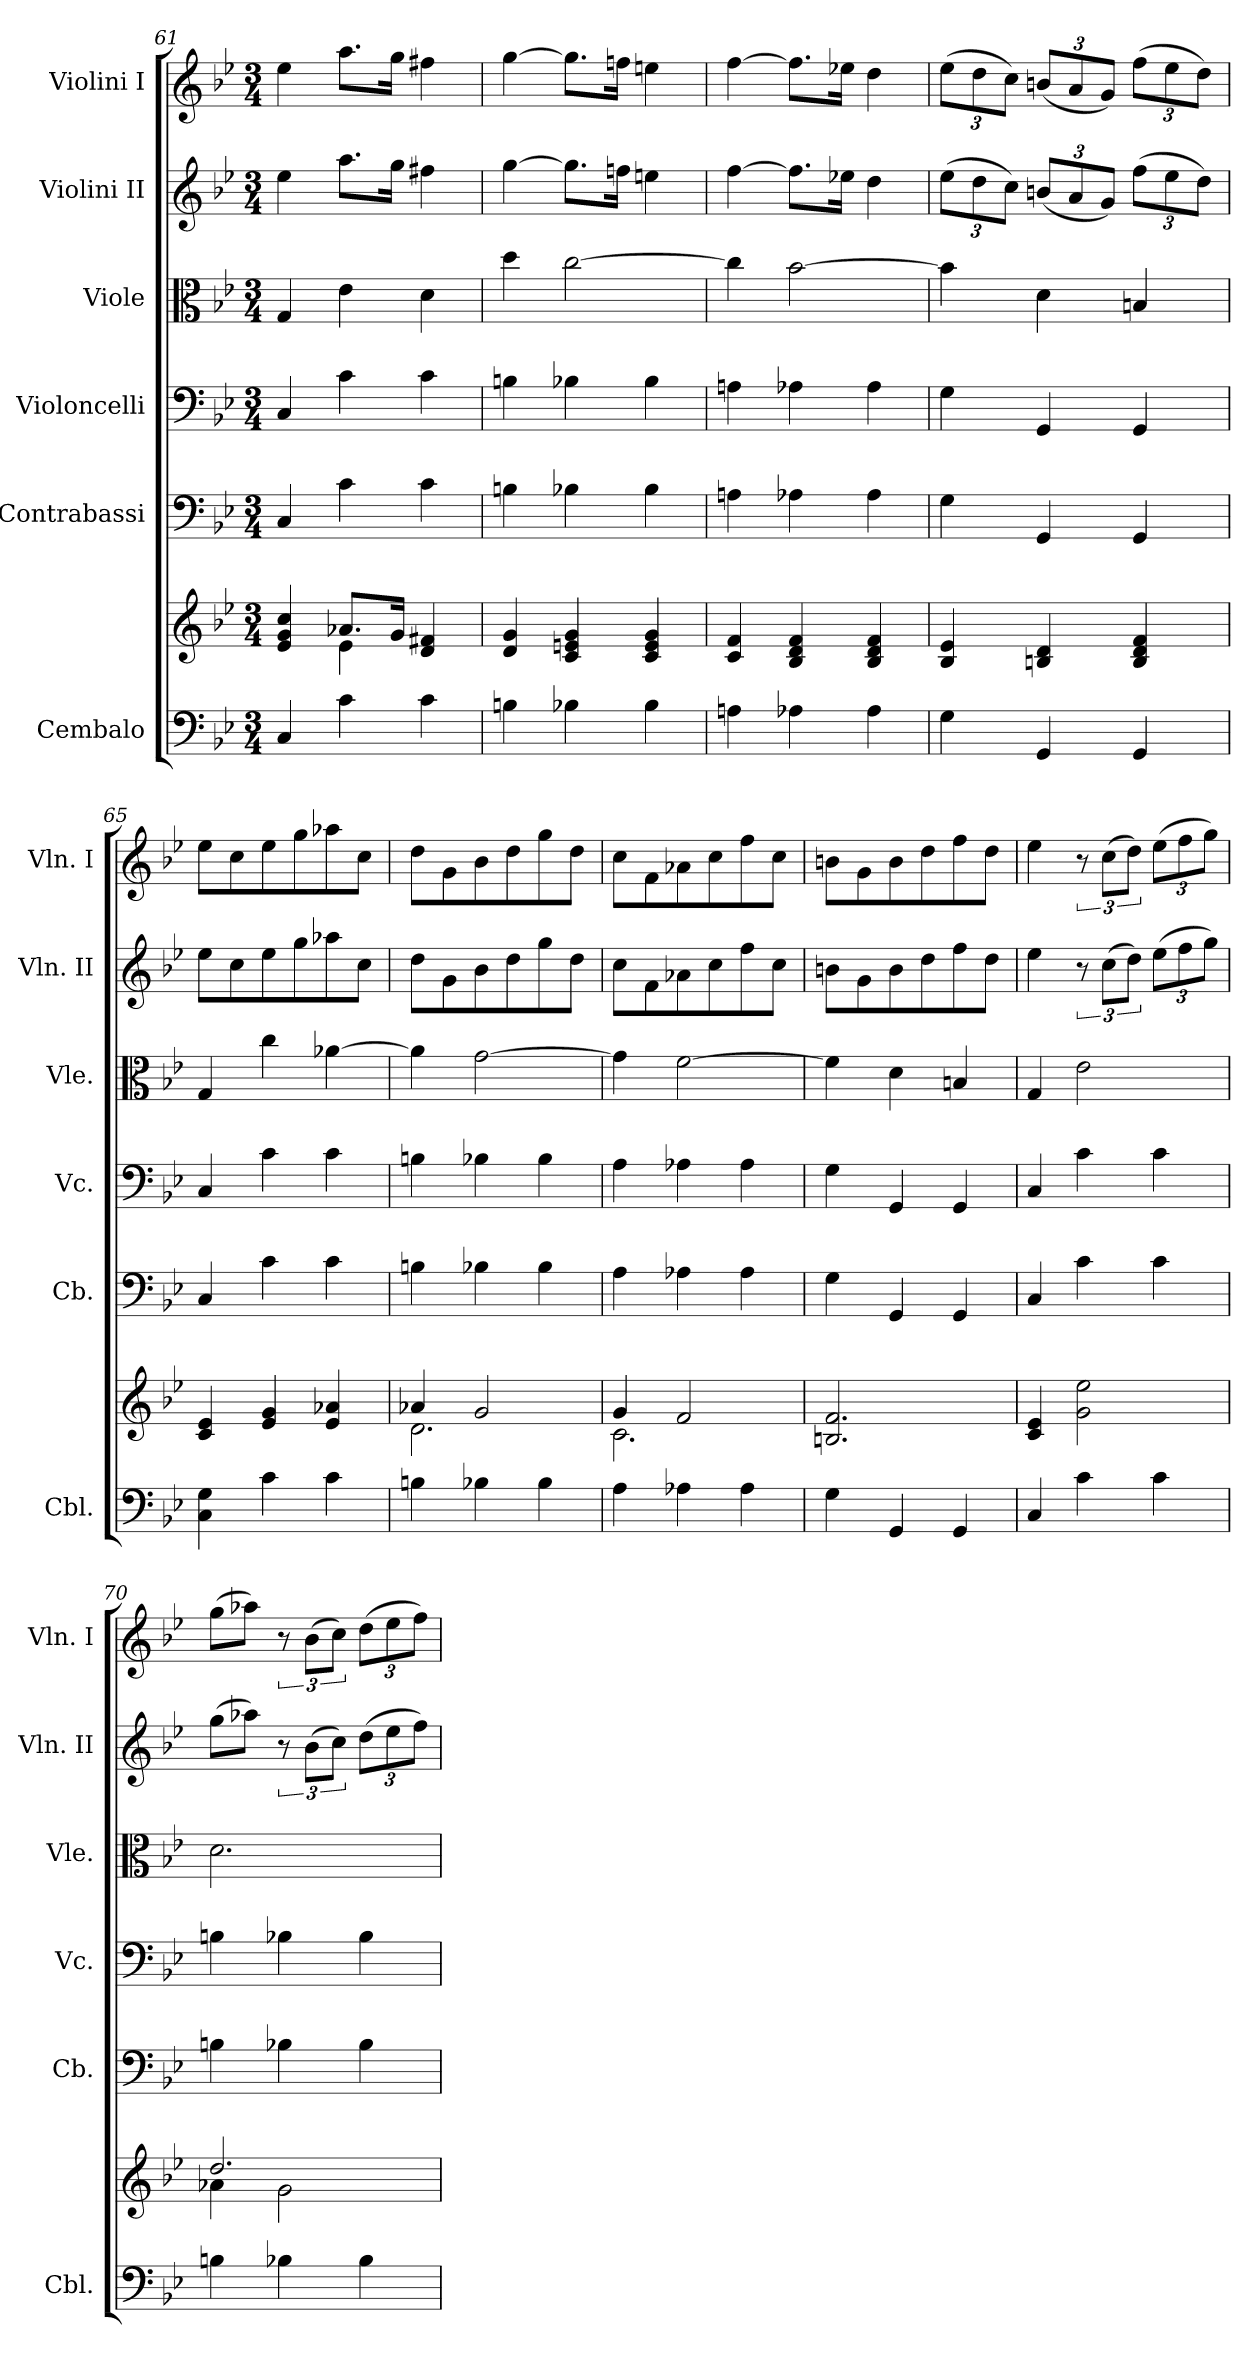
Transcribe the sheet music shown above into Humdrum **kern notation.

**kern	**kern	**kern	**kern	**kern	**kern	**kern
*part6	*part6	*part5	*part4	*part3	*part2	*part1
*staff7	*staff6	*staff5	*staff4	*staff3	*staff2	*staff1
*I"Cembalo	*	*I"Contrabassi	*I"Violoncelli	*I"Viole	*I"Violini II	*I"Violini I
*I'Cbl.	*	*I'Cb.	*I'Vc.	*I'Vle.	*I'Vln. II	*I'Vln. I
*clefF4	*clefG2	*clefF4	*clefF4	*clefC3	*clefG2	*clefG2
*	*	*ITrd7c12	*	*	*	*
*k[b-e-]	*k[b-e-]	*k[b-e-]	*k[b-e-]	*k[b-e-]	*k[b-e-]	*k[b-e-]
*M3/4	*M3/4	*M3/4	*M3/4	*M3/4	*M3/4	*M3/4
=61	=61	=61	=61	=61	=61	=61
*	*^	*	*	*	*	*
4C/	4e-/ 4g/ 4cc/	4ryy	4CC/	4C/	4G/	4ee-\	4ee-\
4c\	8.a-X/L	4e-\	4C\	4c\	4e-\	8.aa\L	8.aa\L
.	16g/Jk	.	.	.	.	16gg\Jk	16gg\Jk
4c\	4d/ 4f#X/	4ryy	4C\	4c\	4d\	4ff#X\	4ff#X\
*	*v	*v	*	*	*	*	*
=62	=62	=62	=62	=62	=62	=62
4Bn\	4d/ 4g/	4BBn\	4Bn\	4dd\	[4gg\	[4gg\
4B-X\	4c/ 4en/ 4g/	4BB-X\	4B-X\	[2cc\	8.gg\L]	8.gg\L]
.	.	.	.	.	16ffn\Jk	16ffni\Jk
4B-\	4c/ 4e/ 4g/	4BB-\	4B-\	.	4een\	4een\
!!LO:PB:g=z
=63	=63	=63	=63	=63	=63	=63
4Ani\	4c/ 4f/	4AAni\	4Ani\	4cc\]	[4ff\	[4ff\
4A-X\	4B-/ 4d/ 4f/	4AA-X\	4A-X\	[2b-\	8.ff\L]	8.ff\L]
.	.	.	.	.	16ee-X\Jk	16ee-X\Jk
4A-\	4B-/ 4d/ 4f/	4AA-\	4A-\	.	4dd\	4dd\
=64	=64	=64	=64	=64	=64	=64
*	*	*	*	*	*Xbrackettup	*Xbrackettup
4G\	4B-/ 4e-/	4GG\	4G\	4b-\]	(>12ee-\L	(>12ee-\L
.	.	.	.	.	12dd\	12dd\
.	.	.	.	.	12cc\J)	12cc\J)
4GG/	4Bn/ 4d/	4GGG/	4GG/	4d\	(<12bn/L	(<12bn/L
.	.	.	.	.	12a/	12a/
.	.	.	.	.	12g/J)	12g/J)
4GG/	4B/ 4d/ 4f/	4GGG/	4GG/	4Bn/	(>12ff\L	(>12ff\L
.	.	.	.	.	12ee-\	12ee-\
.	.	.	.	.	12dd\J)	12dd\J)
=65	=65	=65	=65	=65	=65	=65
4C\ 4G\	4c/ 4e-/	4CC/	4C/	4G/	8ee-\L	8ee-\L
.	.	.	.	.	8cc\	8cc\
4c\	4e-/ 4g/	4C\	4c\	4cc\	8ee-\	8ee-\
.	.	.	.	.	8gg\	8gg\
4c\	4e-/ 4a-X/	4C\	4c\	[4a-X\	8aa-X\	8aa-X\
.	.	.	.	.	8cc\J	8cc\J
=66	=66	=66	=66	=66	=66	=66
*	*^	*	*	*	*	*
4Bn\	4a-X/	2.d\	4BBn\	4Bn\	4a-\]	8dd\L	8dd\L
.	.	.	.	.	.	8g\	8g\
4B-X\	2g/	.	4BB-X\	4B-X\	[2g\	8b-i\	8b-i\
.	.	.	.	.	.	8dd\	8dd\
4B-\	.	.	4BB-\	4B-\	.	8gg\	8gg\
.	.	.	.	.	.	8dd\J	8dd\J
=67	=67	=67	=67	=67	=67	=67	=67
4A\	4g/	2.c\	4AA\	4A\	4g\]	8cc\L	8cc\L
.	.	.	.	.	.	8f\	8f\
4A-X\	2f/	.	4AA-X\	4A-X\	[2f\	8a-X\	8a-X\
.	.	.	.	.	.	8cc\	8cc\
4A-\	.	.	4AA-\	4A-\	.	8ff\	8ff\
.	.	.	.	.	.	8cc\J	8cc\J
*	*v	*v	*	*	*	*	*
!!LO:PB:g=z
=68	=68	=68	=68	=68	=68	=68
4G\	2.Bn/ 2.f/	4GG\	4G\	4f\]	8bn\L	8bn\L
.	.	.	.	.	8g\	8g\
4GG/	.	4GGG/	4GG/	4d\	8b\	8b\
.	.	.	.	.	8dd\	8dd\
4GG/	.	4GGG/	4GG/	4Bn/	8ff\	8ff\
.	.	.	.	.	8dd\J	8dd\J
=69	=69	=69	=69	=69	=69	=69
4C/	4c/ 4e-/	4CC/	4C/	4G/	4ee-\	4ee-\
*	*	*	*	*	*brackettup	*brackettup
4c\	2g\ 2ee-\	4C\	4c\	2e-\	12r	12r
.	.	.	.	.	(>12cc\L	(>12cc\L
.	.	.	.	.	12dd\J)	12dd\J)
*	*	*	*	*	*Xbrackettup	*Xbrackettup
4c\	.	4C\	4c\	.	(>12ee-\L	(>12ee-\L
.	.	.	.	.	12ff\	12ff\
.	.	.	.	.	12gg\J)	12gg\J)
=70	=70	=70	=70	=70	=70	=70
*	*^	*	*	*	*	*
4Bn\	2.dd/	4a-X\	4BBn\	4Bn\	2.d\	(>8gg\L	(>8gg\L
.	.	.	.	.	.	8aa-X\J)	8aa-X\J)
*	*	*	*	*	*	*brackettup	*brackettup
4B-X\	.	2g\	4BB-X\	4B-X\	.	12r	12r
.	.	.	.	.	.	(>12b-i\L	(>12b-i\L
.	.	.	.	.	.	12cc\J)	12cc\J)
*	*	*	*	*	*	*Xbrackettup	*Xbrackettup
4B-\	.	.	4BB-\	4B-\	.	(>12dd\L	(>12dd\L
.	.	.	.	.	.	12ee-\	12ee-\
.	.	.	.	.	.	12ff\J)	12ff\J)
*	*v	*v	*	*	*	*	*
=	=	=	=	=	=	=
*-	*-	*-	*-	*-	*-	*-
